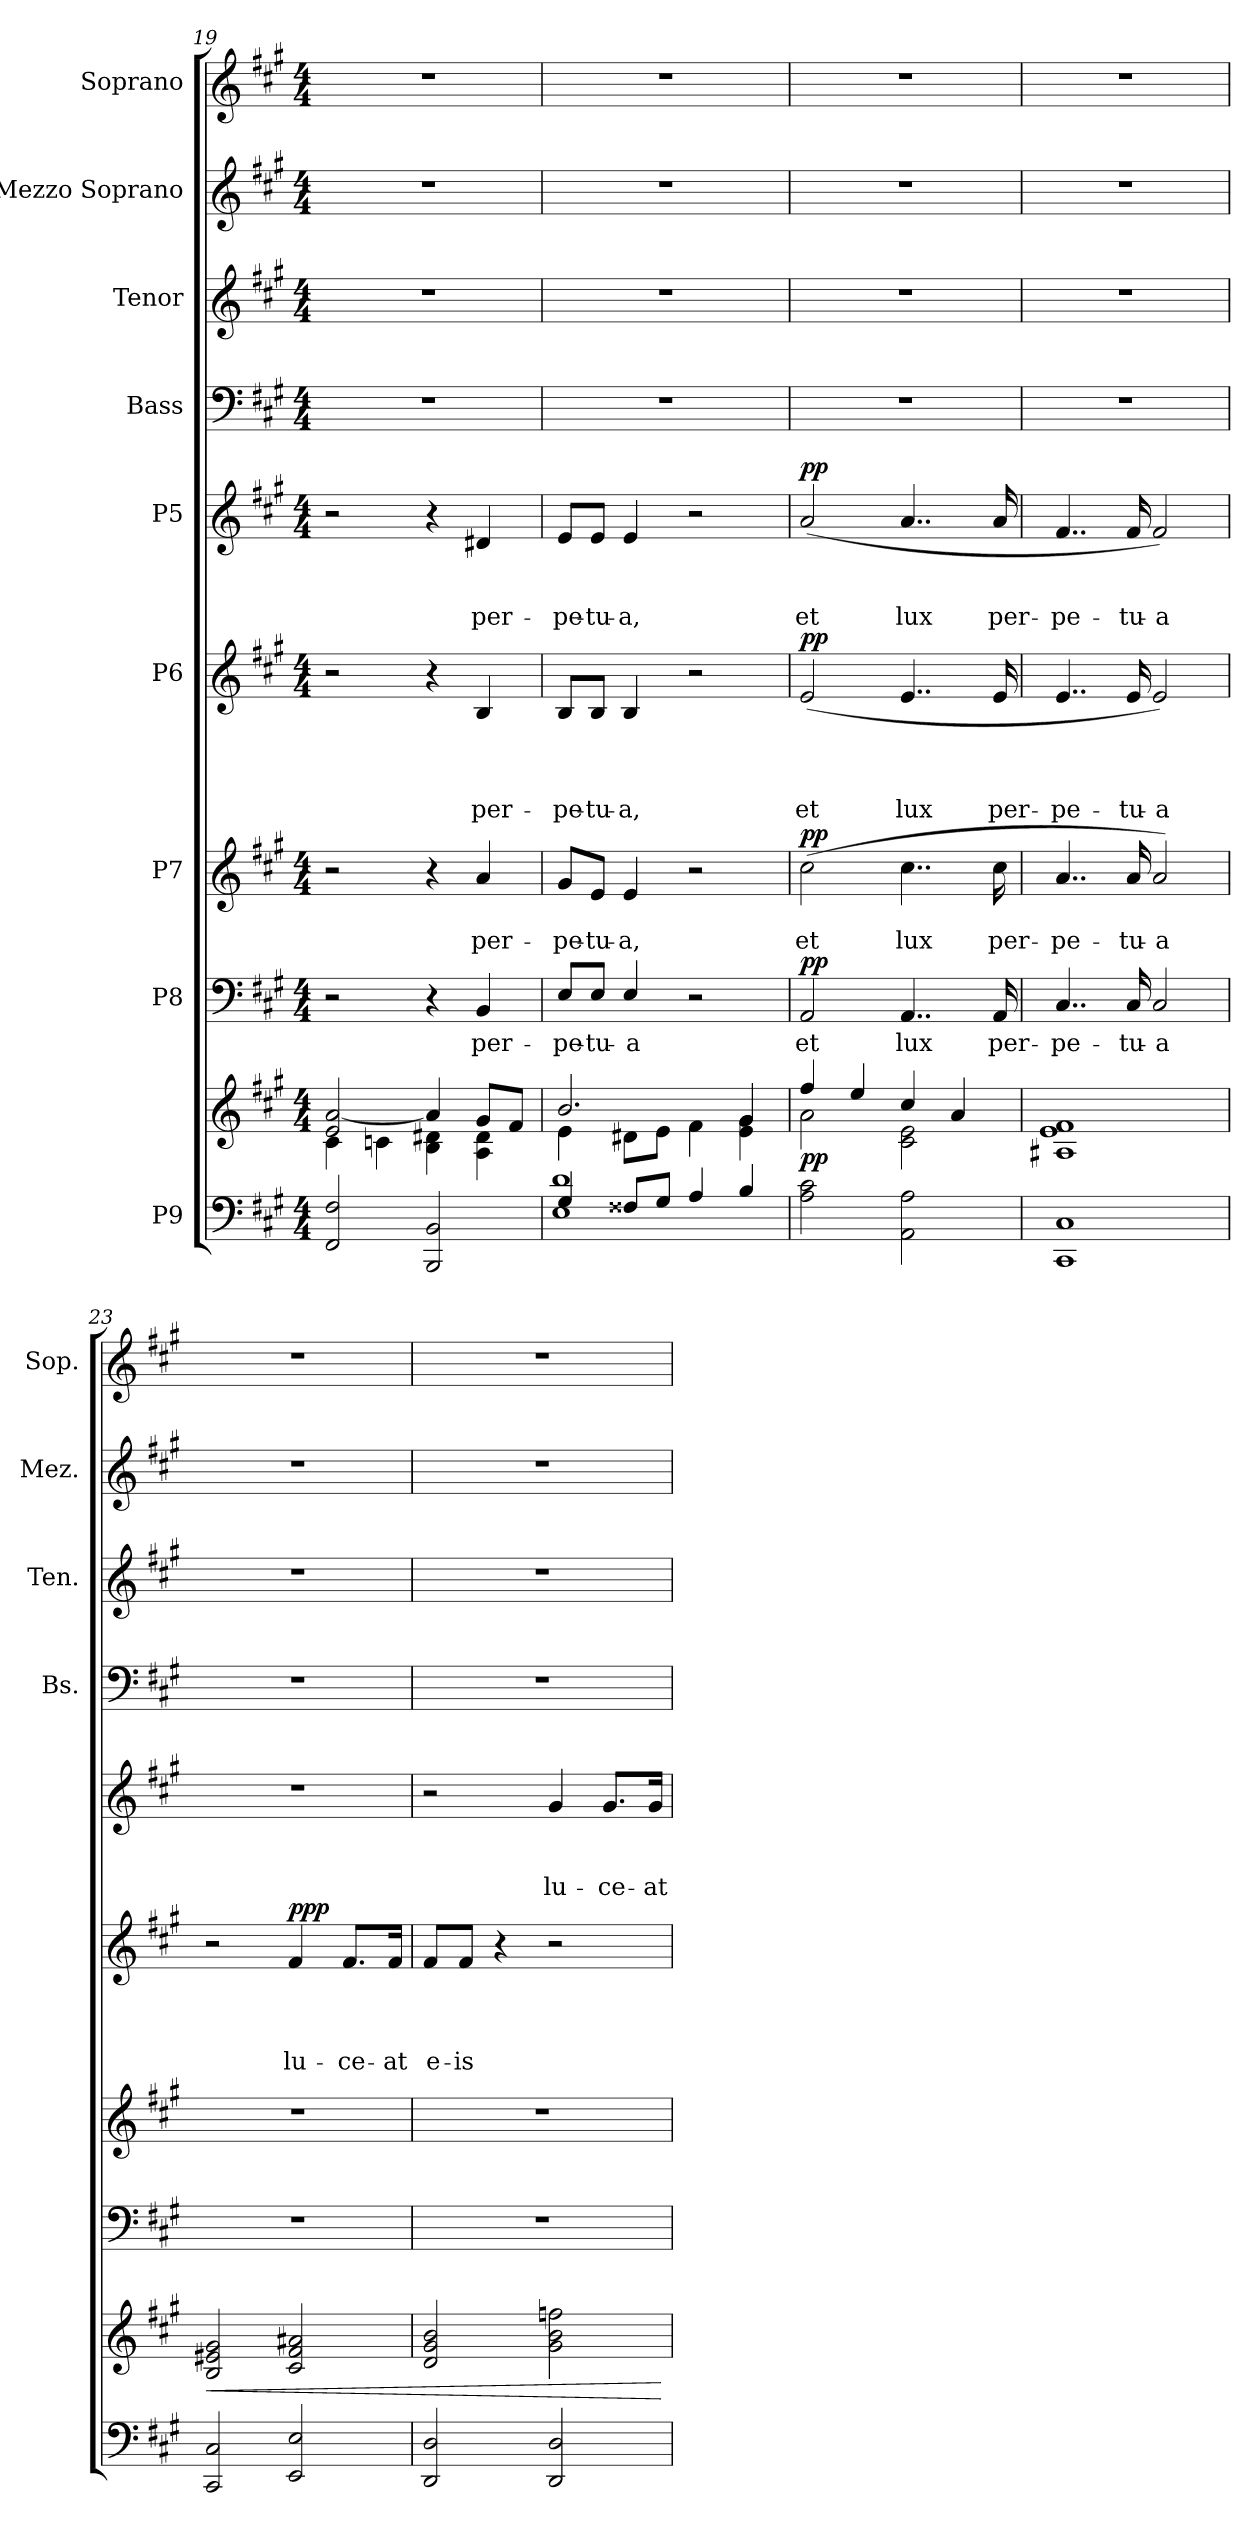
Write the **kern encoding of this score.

**kern	**kern	**dynam	**kern	**text	**dynam	**kern	**text	**text	**dynam	**kern	**text	**text	**text	**text	**dynam	**kern	**text	**text	**text	**dynam	**kern	**kern	**kern	**kern
*part9	*part9	*part9	*part8	*part8	*part8	*part7	*part7	*part7	*part7	*part6	*part6	*part6	*part6	*part6	*part6	*part5	*part5	*part5	*part5	*part5	*part4	*part3	*part2	*part1
*staff10	*staff9	*staff9/10	*staff8	*staff8	*staff8	*staff7	*staff7	*staff7	*staff7	*staff6	*staff6	*staff6	*staff6	*staff6	*staff6	*staff5	*staff5	*staff5	*staff5	*staff5	*staff4	*staff3	*staff2	*staff1
*I"P9	*	*	*I"P8	*	*	*I"P7	*	*	*	*I"P6	*	*	*	*	*	*I"P5	*	*	*	*	*I"Bass	*I"Tenor	*I"Mezzo Soprano	*I"Soprano
*	*	*	*	*	*	*	*	*	*	*	*	*	*	*	*	*	*	*	*	*	*I'Bs.	*I'Ten.	*I'Mez.	*I'Sop.
*clefF4	*clefG2	*	*clefF4	*	*	*clefG2	*	*	*	*clefG2	*	*	*	*	*	*clefG2	*	*	*	*	*clefF4	*clefG2	*clefG2	*clefG2
*	*	*	*	*	*	*ITrd7c12	*	*	*	*	*	*	*	*	*	*	*	*	*	*	*	*ITrd7c12	*	*
*k[f#c#g#]	*k[f#c#g#]	*	*k[f#c#g#]	*	*	*k[f#c#g#]	*	*	*	*k[f#c#g#]	*	*	*	*	*	*k[f#c#g#]	*	*	*	*	*k[f#c#g#]	*k[f#c#g#]	*k[f#c#g#]	*k[f#c#g#]
*A:	*A:	*	*A:	*	*	*A:	*	*	*	*A:	*	*	*	*	*	*A:	*	*	*	*	*A:	*A:	*A:	*A:
*M4/4	*M4/4	*	*M4/4	*	*	*M4/4	*	*	*	*M4/4	*	*	*	*	*	*M4/4	*	*	*	*	*M4/4	*M4/4	*M4/4	*M4/4
=19	=19	=19	=19	=19	=19	=19	=19	=19	=19	=19	=19	=19	=19	=19	=19	=19	=19	=19	=19	=19	=19	=19	=19	=19
*^	*^	*	*	*	*	*	*	*	*	*	*	*	*	*	*	*	*	*	*	*	*	*	*	*
2FF#/ 2F#/	1ryy	4c#\	2e/ [>2a/	.	2r	.	.	2r	.	.	.	2r	.	.	.	.	.	2r	.	.	.	.	1r	1r	1r	1r
.	.	4cn\	.	.	.	.	.	.	.	.	.	.	.	.	.	.	.	.	.	.	.	.	.	.	.	.
2BBB/ 2BB/	.	4B\ 4d#X\	4a/]	.	4r	.	.	4r	.	.	.	4r	.	.	.	.	.	4r	.	.	.	.	.	.	.	.
!	!	!	!	!	!	!LO:LY:b	!	!	!	!LO:LY:b	!	!	!	!	!	!LO:LY:b	!	!	!	!	!LO:LY:b	!	!	!	!	!
.	.	4A\ 4d#\	8g#/L	.	4BB/	per-	.	4A/	.	per-	.	4B/	.	.	.	per-	.	4d#X/	.	.	per-	.	.	.	.	.
.	.	.	8f#/J	.	.	.	.	.	.	.	.	.	.	.	.	.	.	.	.	.	.	.	.	.	.	.
!!LO:LB:g=z
=20	=20	=20	=20	=20	=20	=20	=20	=20	=20	=20	=20	=20	=20	=20	=20	=20	=20	=20	=20	=20	=20	=20	=20	=20	=20	=20
!	!	!	!	!	!	!LO:LY:b	!	!	!	!LO:LY:b	!	!	!	!	!	!LO:LY:b	!	!	!	!	!LO:LY:b	!	!	!	!	!
4G#/	1E 1d	4e\	2.b/	.	8E/L	-pe-	.	8G#/L	.	-pe-	.	8B/L	.	.	.	-pe-	.	8e/L	.	.	-pe-	.	1r	1r	1r	1r
!	!	!	!	!	!	!LO:LY:b	!	!	!	!LO:LY:b	!	!	!	!	!	!LO:LY:b	!	!	!	!	!LO:LY:b	!	!	!	!	!
.	.	.	.	.	8E/J	-tu-	.	8E/J	.	-tu-	.	8B/J	.	.	.	-tu-	.	8e/J	.	.	-tu-	.	.	.	.	.
!	!	!	!	!	!	!LO:LY:b	!	!	!	!LO:LY:b	!	!	!	!	!	!LO:LY:b	!	!	!	!	!LO:LY:b	!	!	!	!	!
8F##X/L	.	8d#X\L	.	.	4E/	-a	.	4E/	.	-a,	.	4B/	.	.	.	-a,	.	4e/	.	.	-a,	.	.	.	.	.
8G#/J	.	8e\J	.	.	.	.	.	.	.	.	.	.	.	.	.	.	.	.	.	.	.	.	.	.	.	.
4A/	.	4f#\	.	.	2r	.	.	2r	.	.	.	2r	.	.	.	.	.	2r	.	.	.	.	.	.	.	.
4B/	.	4e\ 4g#\	4g#/	.	.	.	.	.	.	.	.	.	.	.	.	.	.	.	.	.	.	.	.	.	.	.
=21	=21	=21	=21	=21	=21	=21	=21	=21	=21	=21	=21	=21	=21	=21	=21	=21	=21	=21	=21	=21	=21	=21	=21	=21	=21	=21
!	!	!	!	!LO:DY:b	!	!LO:LY:b	!LO:DY:a	!	!	!LO:LY:b	!LO:DY:a	!	!	!	!	!LO:LY:b	!LO:DY:a	!	!	!	!LO:LY:b	!LO:DY:a	!	!	!	!
2A\ 2c#\	1ryy	2a\	4ff#/	pp	2AA/	et	pp	(>2c#\	.	et	pp	(>2e/	.	.	.	et	pp	(>2a/	.	.	et	pp	1r	1r	1r	1r
.	.	.	4ee/	.	.	.	.	.	.	.	.	.	.	.	.	.	.	.	.	.	.	.	.	.	.	.
!	!	!	!	!	!	!LO:LY:b	!	!	!	!LO:LY:b	!	!	!	!	!	!LO:LY:b	!	!	!	!	!LO:LY:b	!	!	!	!	!
2AA\ 2A\	.	2c#\ 2e\	4cc#/	.	4..AA/	lux	.	4..c#\	.	lux	.	4..e/	.	.	.	lux	.	4..a/	.	.	lux	.	.	.	.	.
.	.	.	4a/	.	.	.	.	.	.	.	.	.	.	.	.	.	.	.	.	.	.	.	.	.	.	.
!	!	!	!	!	!	!LO:LY:b	!	!	!	!LO:LY:b	!	!	!	!	!	!LO:LY:b	!	!	!	!	!LO:LY:b	!	!	!	!	!
.	.	.	.	.	16AA/	per-	.	16c#\	.	per-	.	16e/	.	.	.	per-	.	16a/	.	.	per-	.	.	.	.	.
=22	=22	=22	=22	=22	=22	=22	=22	=22	=22	=22	=22	=22	=22	=22	=22	=22	=22	=22	=22	=22	=22	=22	=22	=22	=22	=22
!	!	!	!	!	!	!LO:LY:b	!	!	!	!LO:LY:b	!	!	!	!	!	!LO:LY:b	!	!	!	!	!LO:LY:b	!	!	!	!	!
1CC# 1C#	1ryy	1ryy	1A#X 1e 1f#	.	4..C#/	-pe-	.	4..A/	.	-pe-	.	4..e/	.	.	.	-pe-	.	4..f#/	.	.	-pe-	.	1r	1r	1r	1r
!	!	!	!	!	!	!LO:LY:b	!	!	!	!LO:LY:b	!	!	!	!	!	!LO:LY:b	!	!	!	!	!LO:LY:b	!	!	!	!	!
.	.	.	.	.	16C#/	-tu-	.	16A/	.	-tu-	.	16e/	.	.	.	-tu-	.	16f#/	.	.	-tu-	.	.	.	.	.
!	!	!	!	!	!	!LO:LY:b	!	!	!	!LO:LY:b	!	!	!	!	!	!LO:LY:b	!	!	!	!	!LO:LY:b	!	!	!	!	!
.	.	.	.	.	2C#/	-a	.	2A/)	.	-a	.	2e/)	.	.	.	-a	.	2f#/)	.	.	-a	.	.	.	.	.
=23	=23	=23	=23	=23	=23	=23	=23	=23	=23	=23	=23	=23	=23	=23	=23	=23	=23	=23	=23	=23	=23	=23	=23	=23	=23	=23
!	!	!	!	!LO:HP:b	!	!	!	!	!	!	!	!	!	!	!	!	!	!	!	!	!	!	!	!	!	!
2CC#/ 2C#/	1ryy	1ryy	2B/ 2e#X/ 2g#/	<	1r	.	.	1r	.	.	.	2r	.	.	.	.	.	1r	.	.	.	.	1r	1r	1r	1r
!	!	!	!	!	!	!	!	!	!	!	!	!	!	!	!	!LO:LY:b	!LO:DY:a	!	!	!	!	!	!	!	!	!
2EE/ 2E/	.	.	2c#/ 2f#/ 2a#X/	.	.	.	.	.	.	.	.	4f#/	.	.	.	lu-	ppp	.	.	.	.	.	.	.	.	.
!	!	!	!	!	!	!	!	!	!	!	!	!	!	!	!	!LO:LY:b	!	!	!	!	!	!	!	!	!	!
.	.	.	.	.	.	.	.	.	.	.	.	8.f#/L	.	.	.	-ce-	.	.	.	.	.	.	.	.	.	.
!	!	!	!	!	!	!	!	!	!	!	!	!	!	!	!	!LO:LY:b	!	!	!	!	!	!	!	!	!	!
.	.	.	.	.	.	.	.	.	.	.	.	16f#/Jk	.	.	.	-at	.	.	.	.	.	.	.	.	.	.
=24	=24	=24	=24	=24	=24	=24	=24	=24	=24	=24	=24	=24	=24	=24	=24	=24	=24	=24	=24	=24	=24	=24	=24	=24	=24	=24
!	!	!	!	!	!	!	!	!	!	!	!	!	!	!	!	!LO:LY:b	!	!	!	!	!	!	!	!	!	!
2DD/ 2D/	1ryy	1ryy	2d/ 2g#/ 2b/	.	1r	.	.	1r	.	.	.	8f#/L	.	.	.	e-	.	2r	.	.	.	.	1r	1r	1r	1r
!	!	!	!	!	!	!	!	!	!	!	!	!	!	!	!	!LO:LY:b	!	!	!	!	!	!	!	!	!	!
.	.	.	.	.	.	.	.	.	.	.	.	8f#/J	.	.	.	-is	.	.	.	.	.	.	.	.	.	.
.	.	.	.	.	.	.	.	.	.	.	.	4r	.	.	.	.	.	.	.	.	.	.	.	.	.	.
!	!	!	!	!	!	!	!	!	!	!	!	!	!	!	!	!	!	!	!	!	!LO:LY:b	!	!	!	!	!
2DD/ 2D/	.	.	2g#\ 2b\ 2ffn\	.	.	.	.	.	.	.	.	2r	.	.	.	.	.	4g#/	.	.	lu-	.	.	.	.	.
!	!	!	!	!	!	!	!	!	!	!	!	!	!	!	!	!	!	!	!	!	!LO:LY:b	!	!	!	!	!
.	.	.	.	.	.	.	.	.	.	.	.	.	.	.	.	.	.	8.g#/L	.	.	-ce-	.	.	.	.	.
!	!	!	!	!	!	!	!	!	!	!	!	!	!	!	!	!	!	!	!	!	!LO:LY:b	!	!	!	!	!
.	.	.	.	.	.	.	.	.	.	.	.	.	.	.	.	.	.	16g#/Jk	.	.	-at	.	.	.	.	.
*v	*v	*	*	*	*	*	*	*	*	*	*	*	*	*	*	*	*	*	*	*	*	*	*	*	*	*
*	*v	*v	*	*	*	*	*	*	*	*	*	*	*	*	*	*	*	*	*	*	*	*	*	*	*
.	.	[	.	.	.	.	.	.	.	.	.	.	.	.	.	.	.	.	.	.	.	.	.	.
=	=	=	=	=	=	=	=	=	=	=	=	=	=	=	=	=	=	=	=	=	=	=	=	=
*-	*-	*-	*-	*-	*-	*-	*-	*-	*-	*-	*-	*-	*-	*-	*-	*-	*-	*-	*-	*-	*-	*-	*-	*-
